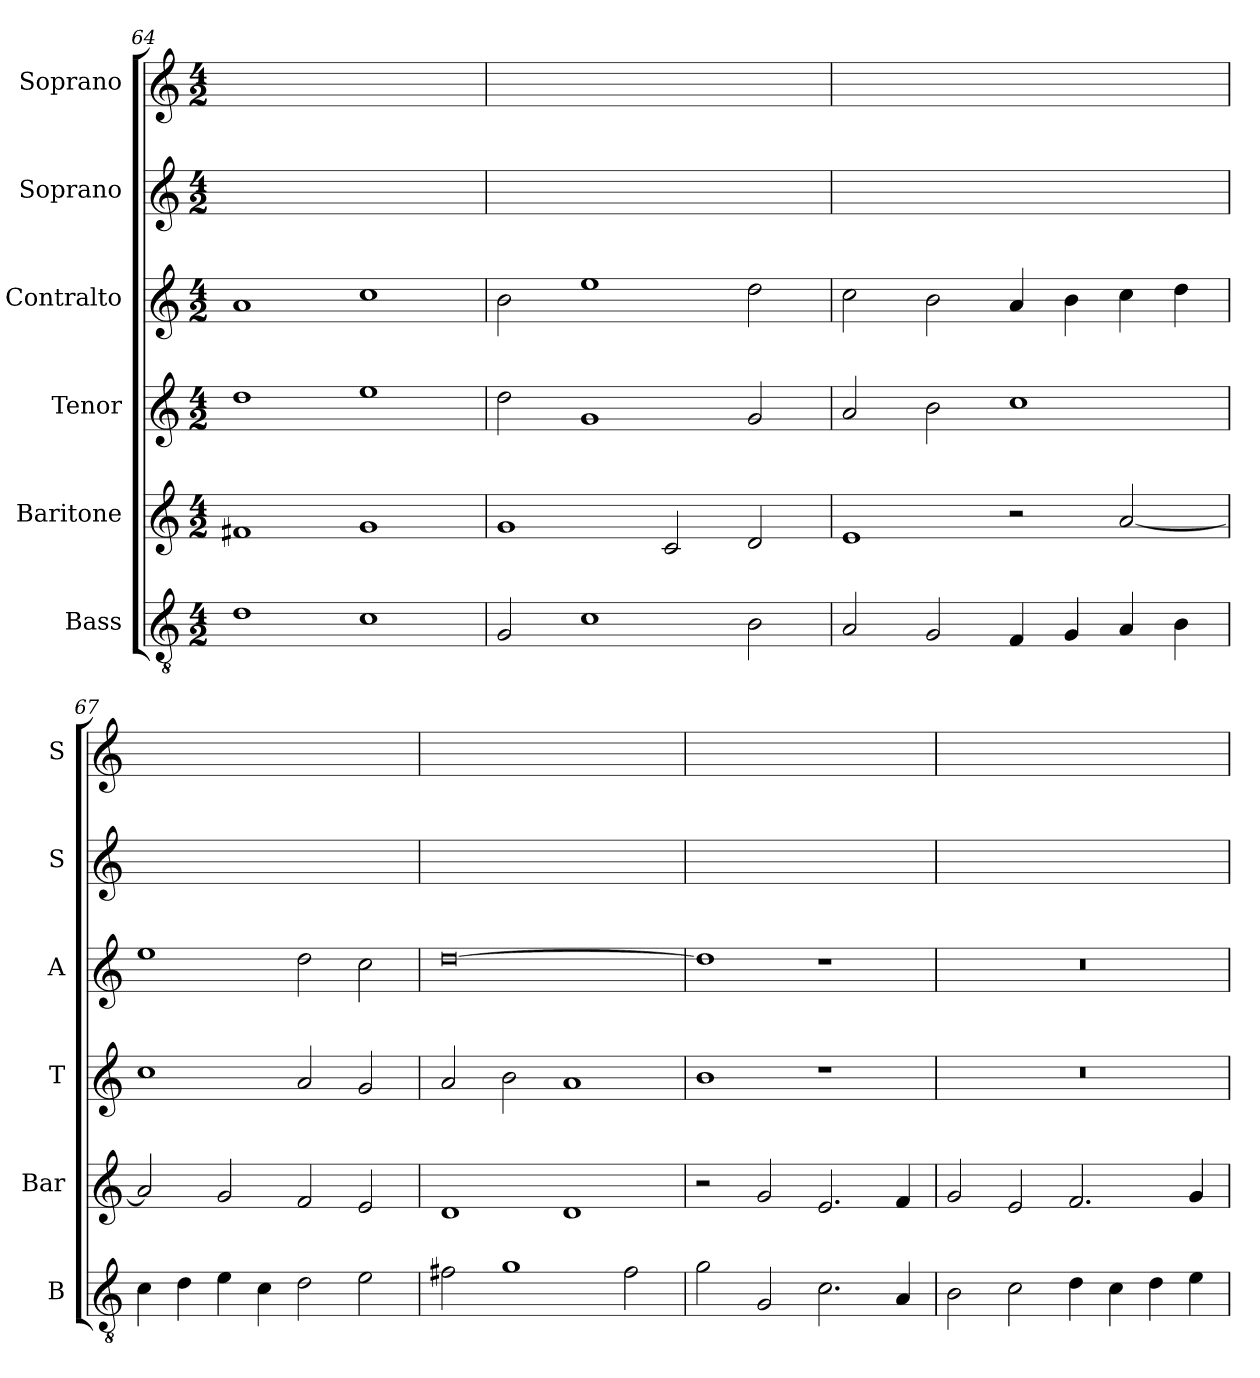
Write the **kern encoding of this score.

**kern	**kern	**kern	**kern	**kern	**kern
*part6	*part5	*part4	*part3	*part2	*part1
*staff6	*staff5	*staff4	*staff3	*staff2	*staff1
*I"Bass	*I"Baritone	*I"Tenor	*I"Contralto	*I"Soprano	*I"Soprano
*I'B	*I'Bar	*I'T	*I'A	*I'S	*I'S
*clefGv2	*clefG2	*clefG2	*clefG2	*clefG2	*clefG2
*k[]	*k[]	*k[]	*k[]	*k[]	*k[]
*G:mix	*G:mix	*G:mix	*G:mix	*G:mix	*G:mix
*M4/2	*M4/2	*M4/2	*M4/2	*M4/2	*M4/2
=64	=64	=64	=64	=64	=64
1d	1f#X	1dd	1a	0ryy	0ryy
1c	1g	1ee	1cc	.	.
=65	=65	=65	=65	=65	=65
2G	1g	2dd	2b	0ryy	0ryy
1c	.	1g	1ee	.	.
.	2c	.	.	.	.
2B	2d	2g	2dd	.	.
=66	=66	=66	=66	=66	=66
2A	1e	2a	2cc	0ryy	0ryy
2G	.	2b	2b	.	.
4F	2r	1cc	4a	.	.
4G	.	.	4b	.	.
4A	[2a	.	4cc	.	.
4B	.	.	4dd	.	.
=67	=67	=67	=67	=67	=67
4c	2a]	1cc	1ee	0ryy	0ryy
4d	.	.	.	.	.
4e	2g	.	.	.	.
4c	.	.	.	.	.
2d	2f	2a	2dd	.	.
2e	2e	2g	2cc	.	.
=68	=68	=68	=68	=68	=68
2f#X	1d	2a	[0dd	0ryy	0ryy
1g	.	2b	.	.	.
.	1d	1a	.	.	.
2f#	.	.	.	.	.
=69	=69	=69	=69	=69	=69
2g	2r	1b	1dd]	0ryy	0ryy
2G	2g	.	.	.	.
2.c	2.e	1r	1r	.	.
4A	4f	.	.	.	.
=70	=70	=70	=70	=70	=70
2B	2g	0r	0r	0ryy	0ryy
2c	2e	.	.	.	.
4d	2.f	.	.	.	.
4c	.	.	.	.	.
4d	.	.	.	.	.
4e	4g	.	.	.	.
=	=	=	=	=	=
*-	*-	*-	*-	*-	*-
